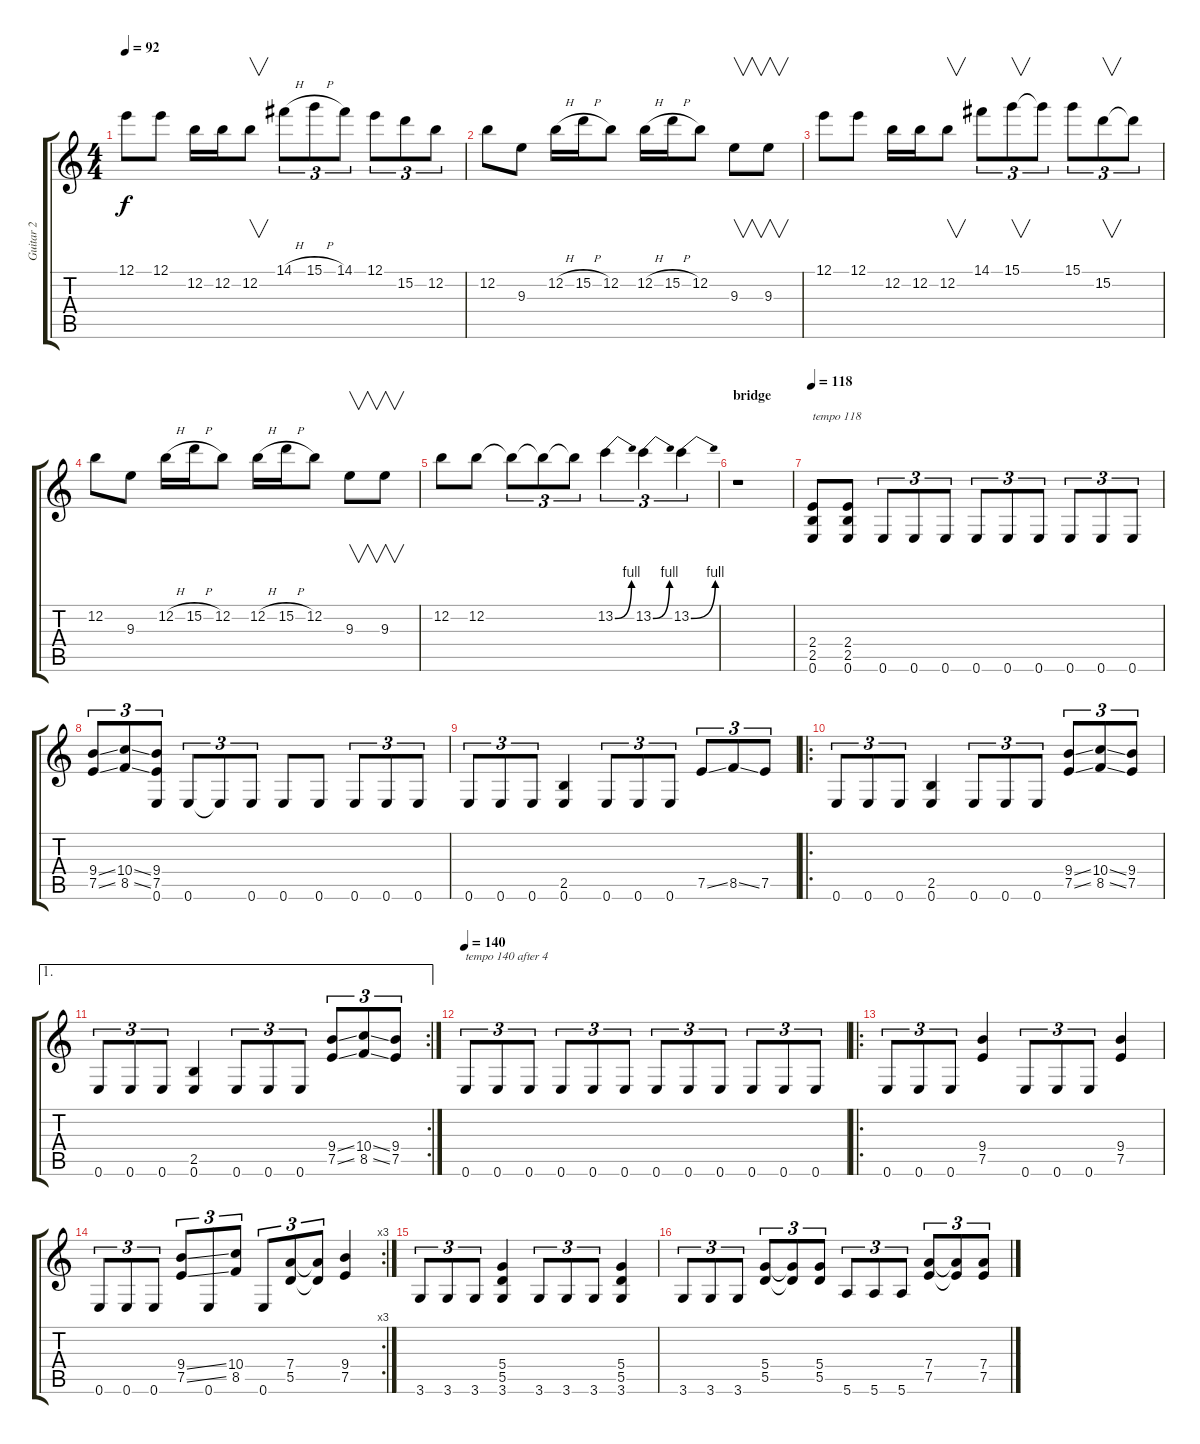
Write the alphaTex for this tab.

\track ("Guitar 2" "Guitar 2") {instrument electricguitarclean}
\staff {score tabs}
\tuning (E4 B3 G3 D3 A2 E2) {hide}
\ts (4 4)
\tempo 92
\clef g2
\ks c
12.1.8{dy f} 12.1.8 12.2.16 12.2.16 12.2.8{v} 14.1{h}.8{tu (3 2)} 15.1{h}.8{tu (3 2)} 14.1.8{tu (3 2)} 12.1.8{tu (3 2)} 15.2.8{tu (3 2)} 12.2.8{tu (3 2)} |
12.2.8 9.3.8 12.2{h}.16 15.2{h}.16 12.2.8 12.2{h}.16 15.2{h}.16 12.2.8 9.3.8{v} 9.3.8{v} |
12.1.8 12.1.8 12.2.16 12.2.16 12.2.8{v} 14.1.8{tu (3 2)} 15.1.8{v tu (3 2)} 15.1{t}.8{tu (3 2)} 15.1.8{tu (3 2)} 15.2.8{v tu (3 2)} 15.2{t}.8{tu (3 2)} |
12.2.8 9.3.8 12.2{h}.16 15.2{h}.16 12.2.8 12.2{h}.16 15.2{h}.16 12.2.8 9.3.8{v} 9.3.8{v} |
12.2.8 12.2.8 12.2{t}.8{tu (3 2)} 12.2{t}.8{tu (3 2)} 12.2{t}.8{tu (3 2)} 13.2{be (bend 0 0 60 4)}.4{tu (3 2)} 13.2{be (bend 0 0 60 4)}.4{tu (3 2)} 13.2{be (bend 0 0 60 4)}.4{tu (3 2)} |
\section ("" "bridge")
r.1 |
\tempo 118
(2.4 2.5 0.6).8{txt "tempo 118"} (2.4 2.5 0.6).8 0.6.8{tu (3 2)} 0.6.8{tu (3 2)} 0.6.8{tu (3 2)} 0.6.8{tu (3 2)} 0.6.8{tu (3 2)} 0.6.8{tu (3 2)} 0.6.8{tu (3 2)} 0.6.8{tu (3 2)} 0.6.8{tu (3 2)} |
(9.4{ss} 7.5{ss}).8{tu (3 2)} (10.4{ss} 8.5{ss}).8{tu (3 2)} (9.4 7.5 0.6).8{tu (3 2)} 0.6.8{tu (3 2)} 0.6{t}.8{tu (3 2)} 0.6.8{tu (3 2)} 0.6.8 0.6.8 0.6.8{tu (3 2)} 0.6.8{tu (3 2)} 0.6.8{tu (3 2)} |
0.6.8{tu (3 2)} 0.6.8{tu (3 2)} 0.6.8{tu (3 2)} (2.5 0.6).4 0.6.8{tu (3 2)} 0.6.8{tu (3 2)} 0.6.8{tu (3 2)} 7.5{ss}.8{tu (3 2)} 8.5{ss}.8{tu (3 2)} 7.5.8{tu (3 2)} |
\ro
0.6.8{tu (3 2)} 0.6.8{tu (3 2)} 0.6.8{tu (3 2)} (2.5 0.6).4 0.6.8{tu (3 2)} 0.6.8{tu (3 2)} 0.6.8{tu (3 2)} (9.4{ss} 7.5{ss}).8{tu (3 2)} (10.4{ss} 8.5{ss}).8{tu (3 2)} (9.4 7.5).8{tu (3 2)} |
\ae 1
\rc 2
0.6.8{tu (3 2)} 0.6.8{tu (3 2)} 0.6.8{tu (3 2)} (2.5 0.6).4 0.6.8{tu (3 2)} 0.6.8{tu (3 2)} 0.6.8{tu (3 2)} (9.4{ss} 7.5{ss}).8{tu (3 2)} (10.4{ss} 8.5{ss}).8{tu (3 2)} (9.4 7.5).8{tu (3 2)} |
\tempo 140
0.6.8{tu (3 2) txt "tempo 140 after 4"} 0.6.8{tu (3 2)} 0.6.8{tu (3 2)} 0.6.8{tu (3 2)} 0.6.8{tu (3 2)} 0.6.8{tu (3 2)} 0.6.8{tu (3 2)} 0.6.8{tu (3 2)} 0.6.8{tu (3 2)} 0.6.8{tu (3 2)} 0.6.8{tu (3 2)} 0.6.8{tu (3 2)} |
\ro
0.6.8{tu (3 2)} 0.6.8{tu (3 2)} 0.6.8{tu (3 2)} (9.4 7.5).4 0.6.8{tu (3 2)} 0.6.8{tu (3 2)} 0.6.8{tu (3 2)} (9.4 7.5).4 |
\rc 3
0.6.8{tu (3 2)} 0.6.8{tu (3 2)} 0.6.8{tu (3 2)} (9.4{ss} 7.5{ss}).8{tu (3 2)} 0.6.8{tu (3 2)} (10.4 8.5).8{tu (3 2)} 0.6.8{tu (3 2)} (7.4 5.5).8{tu (3 2)} (7.4{t} 5.5{t}).8{tu (3 2)} (9.4 7.5).4 |
3.6.8{tu (3 2)} 3.6.8{tu (3 2)} 3.6.8{tu (3 2)} (5.4 5.5 3.6).4 3.6.8{tu (3 2)} 3.6.8{tu (3 2)} 3.6.8{tu (3 2)} (5.4 5.5 3.6).4 |
3.6.8{tu (3 2)} 3.6.8{tu (3 2)} 3.6.8{tu (3 2)} (5.4 5.5).8{tu (3 2)} (5.4{t} 5.5{t}).8{tu (3 2)} (5.4 5.5).8{tu (3 2)} 5.6.8{tu (3 2)} 5.6.8{tu (3 2)} 5.6.8{tu (3 2)} (7.4 7.5).8{tu (3 2)} (7.4{t} 7.5{t}).8{tu (3 2)} (7.4 7.5).8{tu (3 2)}
